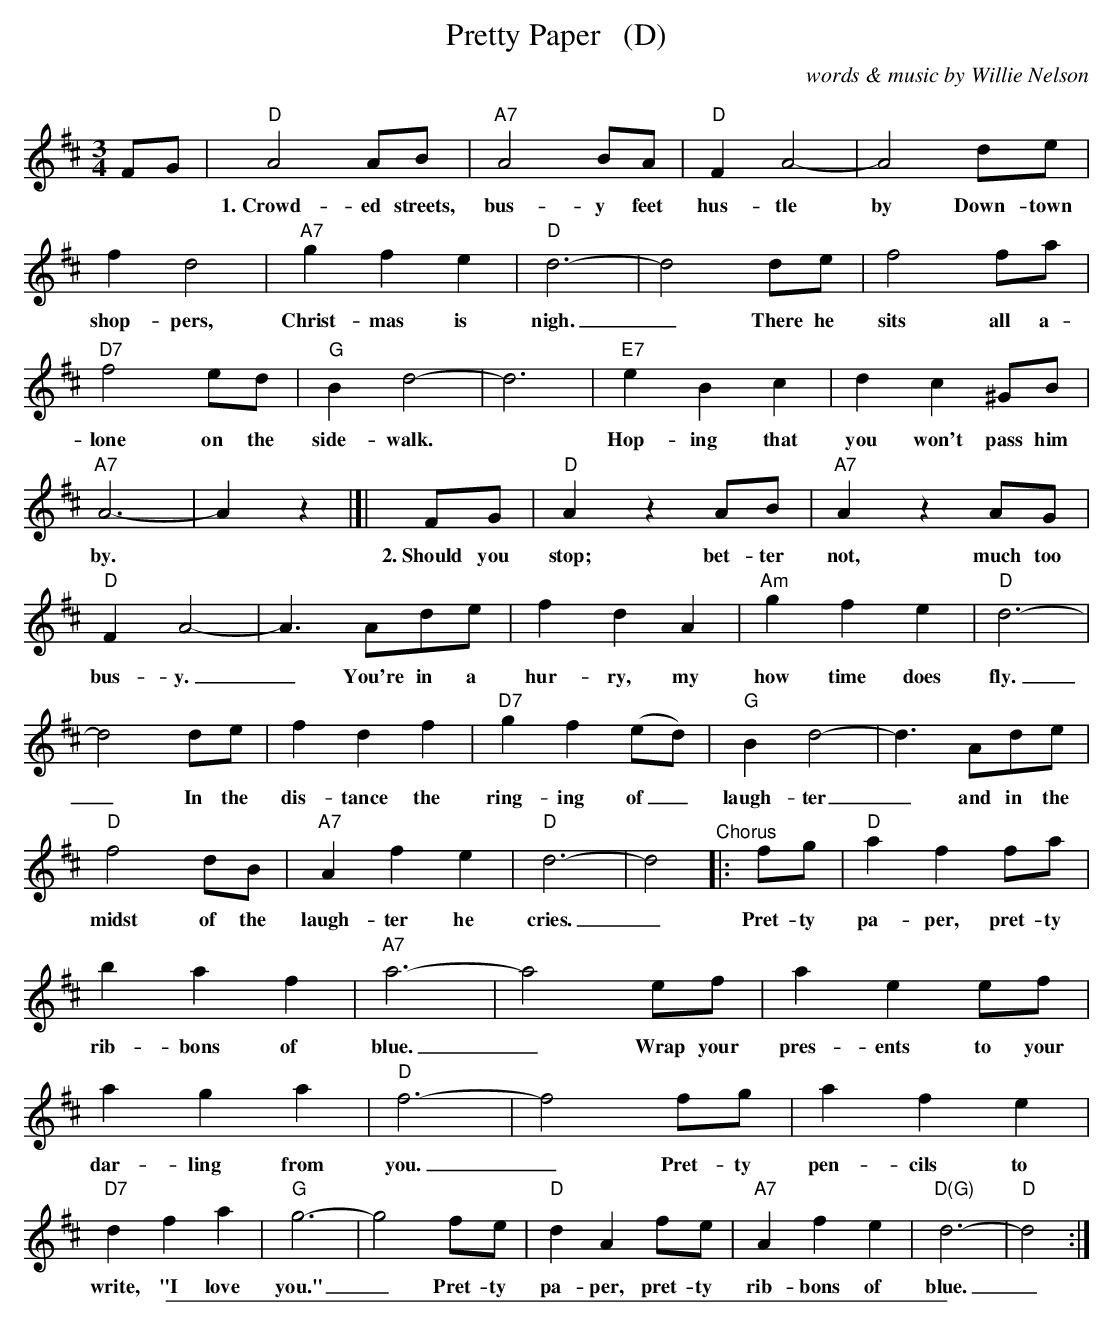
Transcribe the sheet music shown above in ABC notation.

X:1
T: Pretty Paper   (D)
C: words & music by Willie Nelson
M: 3/4
L: 1/8
Q:
K: D
FG |\
"D"A4 AB | "A7"A4 BA | "D"F2 A4- | A4
w: 1.~Crowd-ed streets, bus-y feet hus-tle by him._
de | f2 d4 | "A7"g2 f2 e2 | "D"d6- | d4
w: Down-town shop-pers, Christ-mas is nigh._
de | f4 fa | "D7"f4 ed | "G"B2 d4- | d6 |
w: There he sits all a-lone on the side-walk.
"E7"e2 B2 c2 | d2 c2 ^GB | "A7"A6- | A2 z2 |[|
w: Hop-ing that you won't pass him by.
FG | "D"A2 z2 AB | "A7"A2 z2 AG | "D"F2 A4- | A3
w: 2.~Should you stop; bet-ter not, much too bus-y._
Ade | f2 d2 A2 | "Am"g2 f2 e2 | "D"d6- | d4
w: You're in a hur-ry, my how time does fly._
de | f2 d2 f2 | "D7"g2 f2 (ed) | "G"B2 d4- | d3
w: In the dis-tance the ring-ing of_ laugh-ter_
Ade | "D"f4 dB | "A7"A2 f2 e2 | "D"d6- | d4
w: and in the midst of the laugh-ter he cries._
"^Chorus"\
|: fg | "D"`a2 f2 fa | b2 a2 f2 | "A7"a6- | a4
w: Pret-ty pa-per, pret-ty rib-bons of blue._
ef | a2 e2 ef | a2 g2 a2 | "D"f6- | f4
w: Wrap your pres-ents to your dar-ling from you._
fg | a2 f2 e2 | "D7"d2 f2 a2 | "G"g6- | g4
w: Pret-ty pen-cils to write, "I love you."_
fe | "D"d2 A2 fe | "A7"A2 f2 e2 | "D(G)"d6- | "D"d4 :|
w: Pret-ty pa-per, pret-ty rib-bons of blue._
